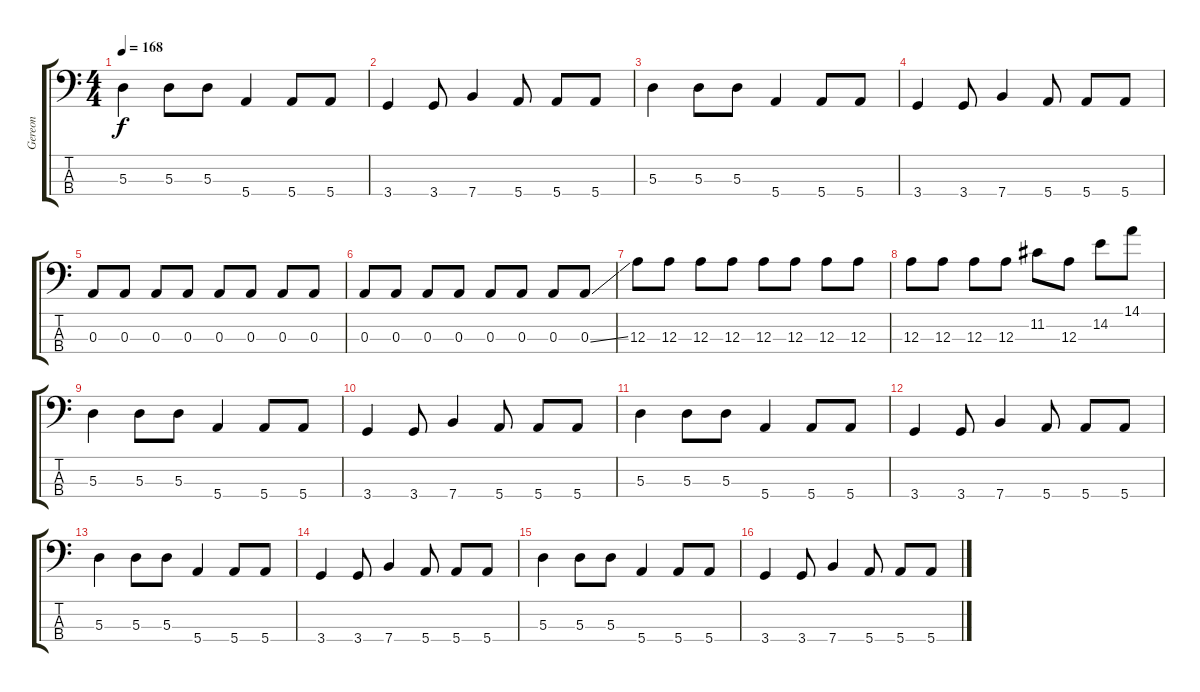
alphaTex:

\track ("Gereon" "Gereon") {instrument electricbasspick}
\staff {score tabs}
\tuning (G2 D2 A1 E1) {hide}
\ts (4 4)
\tempo 168
\clef f4
\ks c
5.3.4{dy f} 5.3.8 5.3.8 5.4.4 5.4.8 5.4.8 |
3.4.4 3.4.8 7.4.4 5.4.8 5.4.8 5.4.8 |
5.3.4 5.3.8 5.3.8 5.4.4 5.4.8 5.4.8 |
3.4.4 3.4.8 7.4.4 5.4.8 5.4.8 5.4.8 |
0.3.8 0.3.8 0.3.8 0.3.8 0.3.8 0.3.8 0.3.8 0.3.8 |
0.3.8 0.3.8 0.3.8 0.3.8 0.3.8 0.3.8 0.3.8 0.3{ss}.8 |
12.3.8 12.3.8 12.3.8 12.3.8 12.3.8 12.3.8 12.3.8 12.3.8 |
12.3.8 12.3.8 12.3.8 12.3.8 11.2.8 12.3.8 14.2.8 14.1.8 |
5.3.4 5.3.8 5.3.8 5.4.4 5.4.8 5.4.8 |
3.4.4 3.4.8 7.4.4 5.4.8 5.4.8 5.4.8 |
5.3.4 5.3.8 5.3.8 5.4.4 5.4.8 5.4.8 |
3.4.4 3.4.8 7.4.4 5.4.8 5.4.8 5.4.8 |
5.3.4 5.3.8 5.3.8 5.4.4 5.4.8 5.4.8 |
3.4.4 3.4.8 7.4.4 5.4.8 5.4.8 5.4.8 |
5.3.4 5.3.8 5.3.8 5.4.4 5.4.8 5.4.8 |
3.4.4 3.4.8 7.4.4 5.4.8 5.4.8 5.4.8
